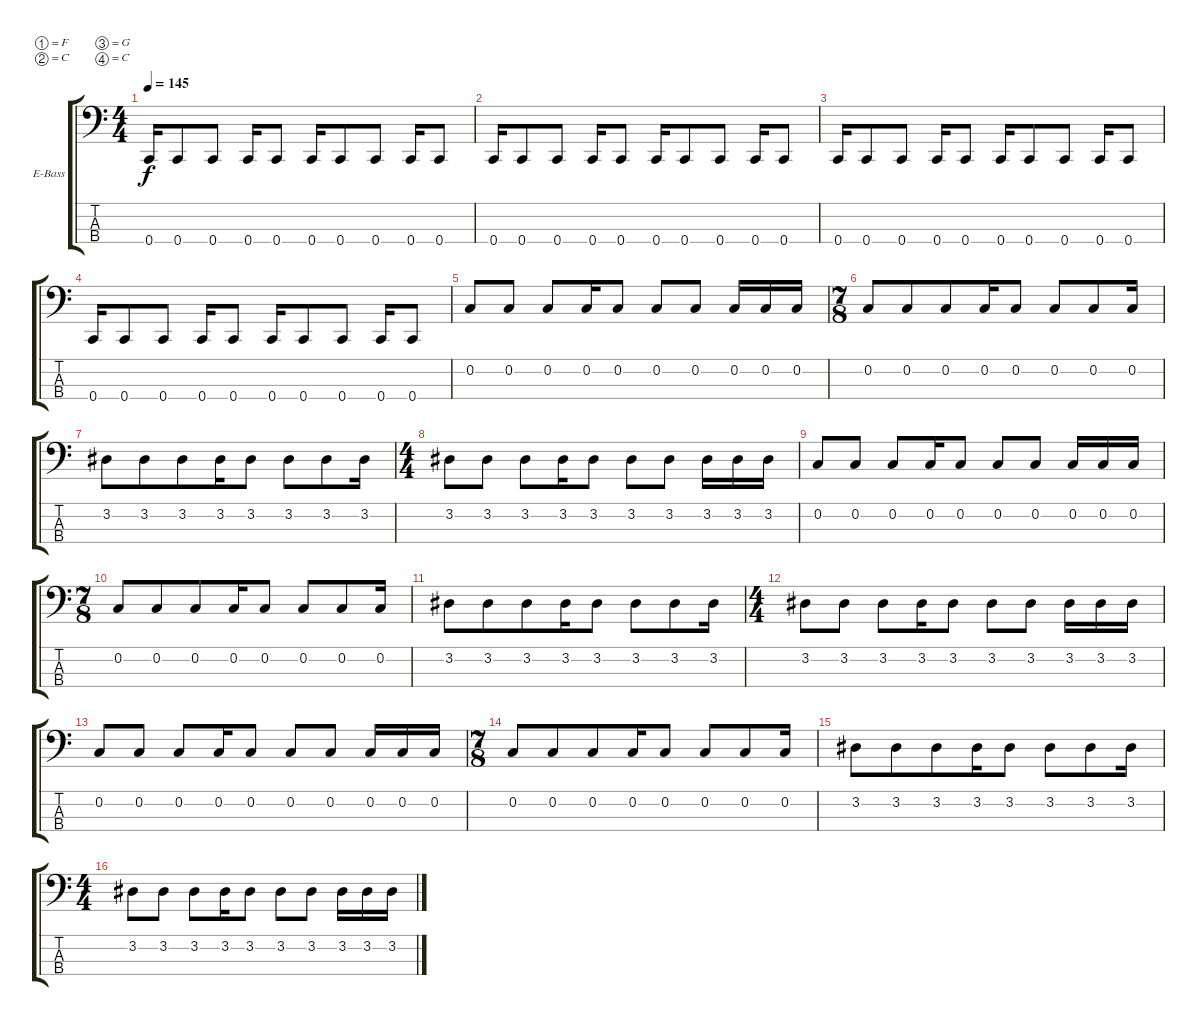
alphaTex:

\defaultSystemsLayout 4
\bracketExtendMode groupsimilarinstruments
\firstSystemTrackNameOrientation horizontal
\otherSystemsTrackNameOrientation horizontal
\track ("Electric Bass" "E-Bass") {instrument electricbassfinger}
\staff {score tabs}
\tuning (F2 C2 G1 C1)
\ts (4 4)
\tempo 145
\clef f4
\ks c
0.4.16{dy f} 0.4.8 0.4.8 0.4.16 0.4.8 0.4.16 0.4.8 0.4.8 0.4.16 0.4.8 |
0.4.16 0.4.8 0.4.8 0.4.16 0.4.8 0.4.16 0.4.8 0.4.8 0.4.16 0.4.8 |
0.4.16 0.4.8 0.4.8 0.4.16 0.4.8 0.4.16 0.4.8 0.4.8 0.4.16 0.4.8 |
0.4.16 0.4.8 0.4.8 0.4.16 0.4.8 0.4.16 0.4.8 0.4.8 0.4.16 0.4.8 |
0.2.8 0.2.8 0.2.8 0.2.16 0.2.8 0.2.8 0.2.8 0.2.16 0.2.16 0.2.16 |
\ts (7 8)
0.2.8 0.2.8 0.2.8 0.2.16 0.2.8 0.2.8 0.2.8 0.2.16 |
3.2.8 3.2.8 3.2.8 3.2.16 3.2.8 3.2.8 3.2.8 3.2.16 |
\ts (4 4)
3.2.8 3.2.8 3.2.8 3.2.16 3.2.8 3.2.8 3.2.8 3.2.16 3.2.16 3.2.16 |
0.2.8 0.2.8 0.2.8 0.2.16 0.2.8 0.2.8 0.2.8 0.2.16 0.2.16 0.2.16 |
\ts (7 8)
0.2.8 0.2.8 0.2.8 0.2.16 0.2.8 0.2.8 0.2.8 0.2.16 |
3.2.8 3.2.8 3.2.8 3.2.16 3.2.8 3.2.8 3.2.8 3.2.16 |
\ts (4 4)
3.2.8 3.2.8 3.2.8 3.2.16 3.2.8 3.2.8 3.2.8 3.2.16 3.2.16 3.2.16 |
0.2.8 0.2.8 0.2.8 0.2.16 0.2.8 0.2.8 0.2.8 0.2.16 0.2.16 0.2.16 |
\ts (7 8)
0.2.8 0.2.8 0.2.8 0.2.16 0.2.8 0.2.8 0.2.8 0.2.16 |
3.2.8 3.2.8 3.2.8 3.2.16 3.2.8 3.2.8 3.2.8 3.2.16 |
\ts (4 4)
3.2.8 3.2.8 3.2.8 3.2.16 3.2.8 3.2.8 3.2.8 3.2.16 3.2.16 3.2.16
